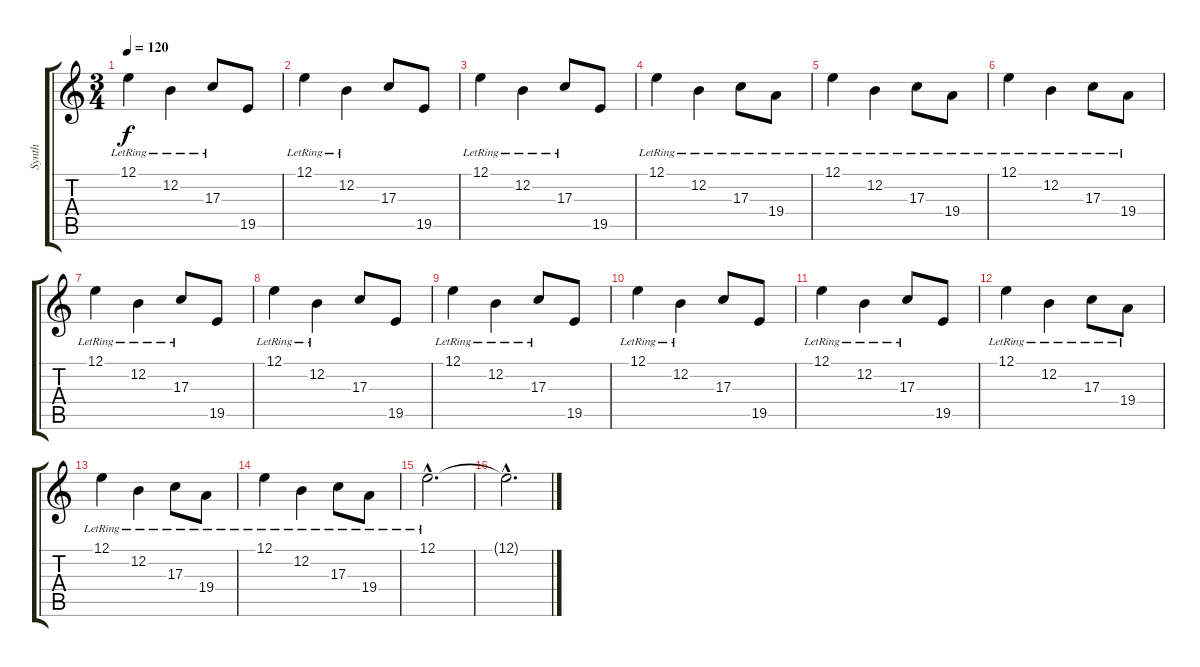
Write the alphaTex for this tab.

\track ("Synth" "Synth") {instrument musicbox}
\staff {score tabs}
\tuning (E4 B3 G3 D3 A2 E2) {hide}
\ts (3 4)
\tempo 120
\clef g2
\ks c
12.1{lr}.4{dy f} 12.2{lr}.4 17.3{lr}.8 19.5.8 |
12.1{lr}.4 12.2{lr}.4 17.3.8 19.5.8 |
12.1{lr}.4 12.2{lr}.4 17.3{lr}.8 19.5.8 |
12.1{lr}.4 12.2{lr}.4 17.3{lr}.8 19.4{lr}.8 |
12.1{lr}.4 12.2{lr}.4 17.3{lr}.8 19.4{lr}.8 |
12.1{lr}.4 12.2{lr}.4 17.3{lr}.8 19.4{lr}.8 |
12.1{lr}.4 12.2{lr}.4 17.3{lr}.8 19.5.8 |
12.1{lr}.4 12.2{lr}.4 17.3.8 19.5.8 |
12.1{lr}.4 12.2{lr}.4 17.3{lr}.8 19.5.8 |
12.1{lr}.4 12.2{lr}.4 17.3.8 19.5.8 |
12.1{lr}.4 12.2{lr}.4 17.3{lr}.8 19.5.8 |
12.1{lr}.4 12.2{lr}.4 17.3{lr}.8 19.4{lr}.8 |
12.1{lr}.4 12.2{lr}.4 17.3{lr}.8 19.4{lr}.8 |
12.1{lr}.4 12.2{lr}.4 17.3{lr}.8 19.4{lr}.8 |
12.1{hac lr}.2{d} |
12.1{hac t}.2{d}
